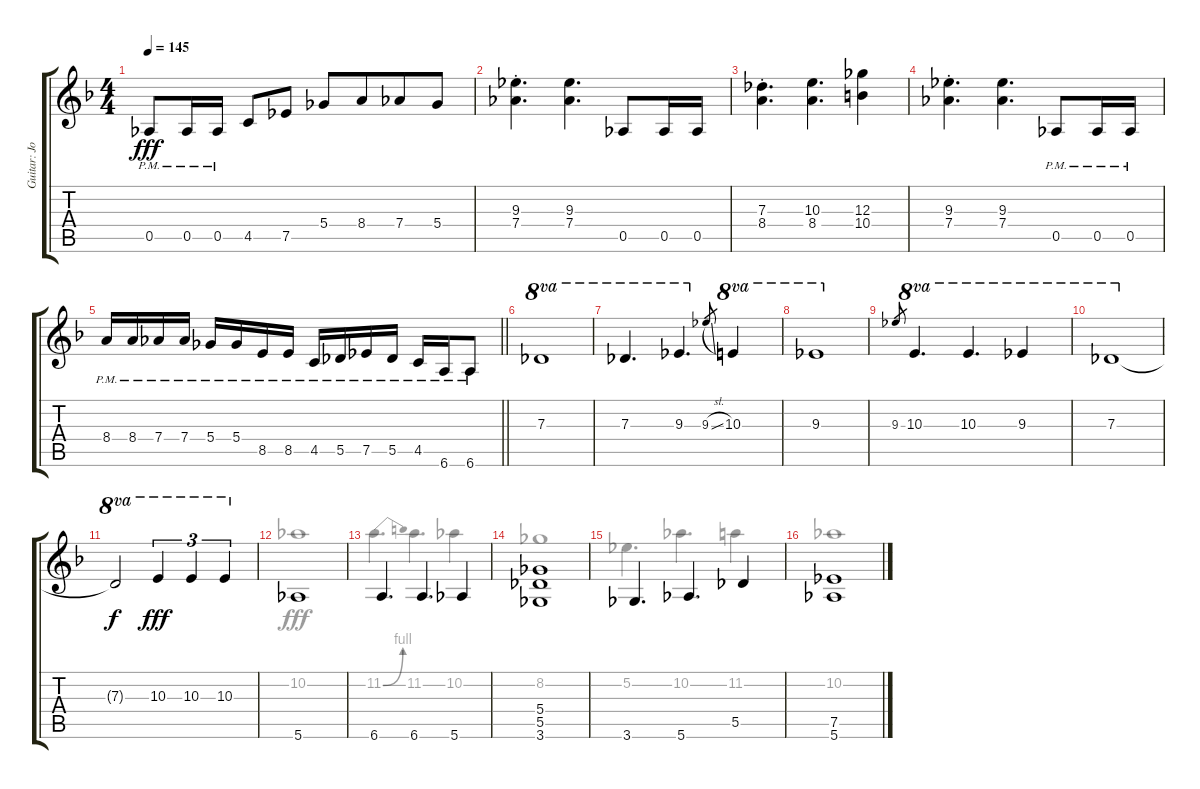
\track ("Guitar: Jon" "Guitar: Jo") {instrument distortionguitar}
\staff {score tabs}
\tuning (Eb4 Bb3 Gb3 Db3 Ab2 Eb2) {hide}
\voice
\ts (4 4)
\tempo 145
\clef g2
\ks f
0.5{pm}.8{dy fff} 0.5{pm}.16 0.5{pm}.16 4.5.8 7.5.8 5.4.8 8.4.8{beam merge} 7.4.8 5.4.8 |
(9.3{st} 7.4{st}).4{d} (9.3 7.4).4{d} 0.5.8 0.5.16 0.5.16 |
(7.3{st} 8.4{st}).4{d} (10.3 8.4).4{d} (12.3 10.4).4 |
(9.3{st} 7.4{st}).4{d} (9.3 7.4).4{d} 0.5{pm}.8 0.5{pm}.16 0.5{pm}.16 |
\barLineRight lightlight
8.4{pm}.16 8.4{pm}.16 7.4{pm}.16 7.4{pm}.16 5.4{pm}.16 5.4{pm}.16 8.5{pm}.16 8.5{pm}.16 4.5{pm}.16 5.5{pm}.16 7.5{pm}.16 5.5{pm}.16 4.5{pm}.16 6.6{pm}.16 6.6{pm}.8 |
7.3.1{ot 8va} |
7.3.4{d ot 8va} 9.3.4{d ot 8va} 9.3{sl}.8{gr} 10.3.4{ot 8va} |
9.3.1{ot 8va} |
9.3.8{gr} 10.3.4{d ot 8va} 10.3.4{d ot 8va} 9.3.4{ot 8va} |
7.3.1{ot 8va} |
7.3{t}.2{ot 8va dy f} 10.3.4{tu (3 2) ot 8va dy fff} 10.3.4{tu (3 2) ot 8va} 10.3.4{tu (3 2) ot 8va} |
5.6.1 |
6.6.4{d} 6.6.4{d} 5.6.4 |
(5.4 5.5 3.6).1 |
3.6.4{d} 5.6.4{d} 5.5.4 |
(7.5 5.6).1
\voice
\clef g2
\ottava regular
\simile none
\ks f
|
|
|
|
\barLineRight lightlight
|
|
|
|
|
|
|
10.2.1 |
11.2{be (bend 0 0 60 4)}.4{d} 11.2.4{d} 10.2.4 |
8.2.1 |
5.2.4{d} 10.2.4{d} 11.2.4 |
10.2.1
